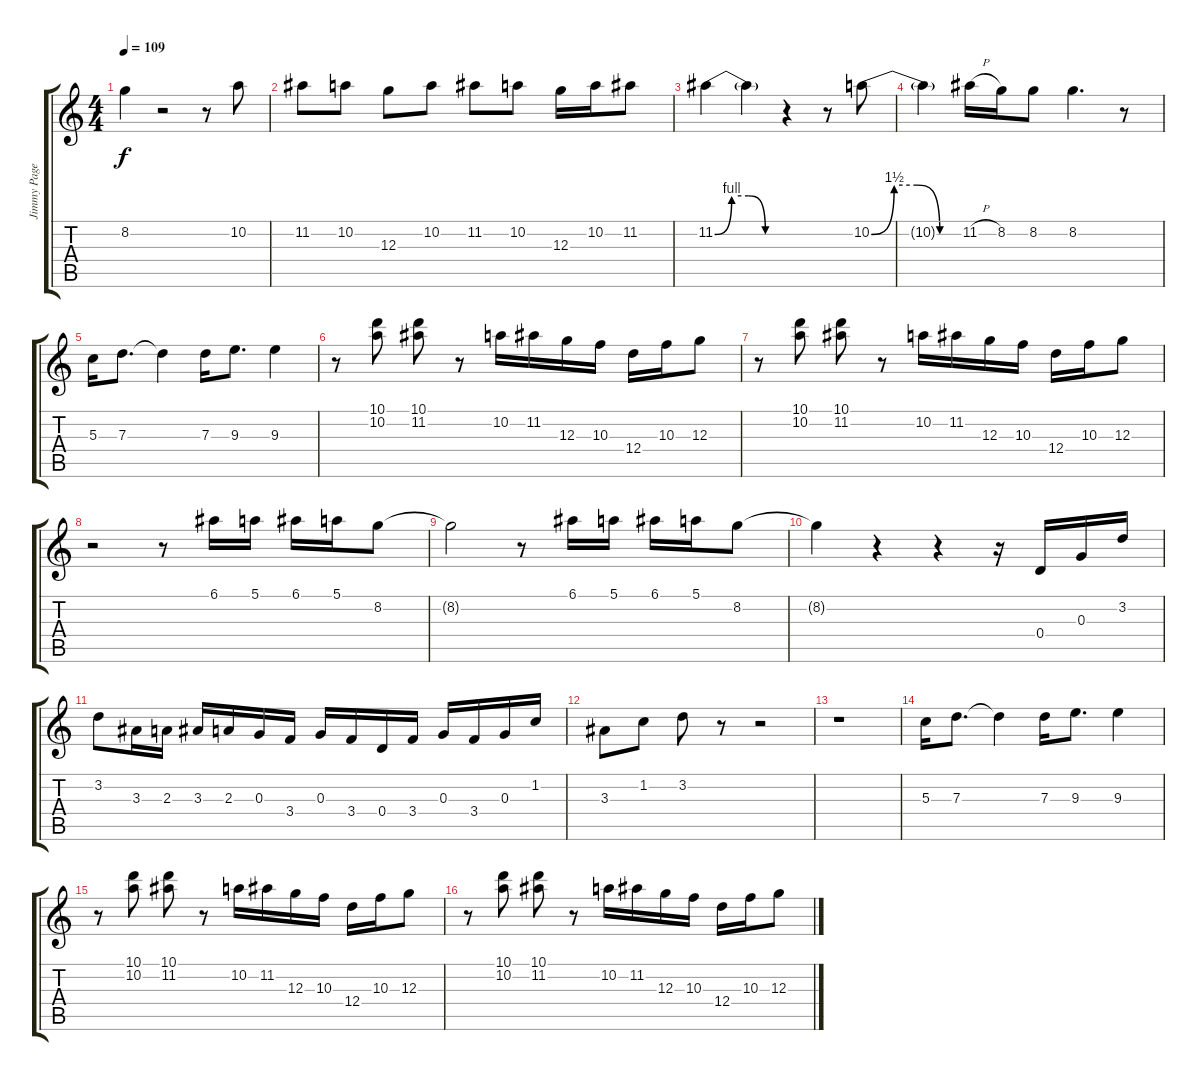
\track ("Jimmy Page (Guitar 2)" "Jimmy Page") {instrument distortionguitar}
\staff {score tabs}
\tuning (E4 B3 G3 D3 A2 E2) {hide}
\ts (4 4)
\tempo 109
\clef g2
\ks c
8.2.4{dy f} r.2 r.8 10.2.8 |
11.2.8 10.2.8 12.3.8 10.2.8 11.2.8 10.2.8 12.3.16 10.2.16 11.2.8 |
11.2{be (custom 0 0 15 4 30 4 45 0 60 0)}.4 11.2{t}.4 r.4 r.8 10.2{be (custom 0 0 15 6 30 6 45 0 60 0)}.8 |
10.2{t}.4 11.2{h}.16 8.2.16 8.2.8 8.2.4{d} r.8 |
5.3.16 7.3.8{d} 7.3{t}.4 7.3.16 9.3.8{d} 9.3.4 |
r.8 (10.1 10.2).8 (10.1 11.2).8 r.8 10.2.16 11.2.16 12.3.16 10.3.16 12.4.16 10.3.16 12.3.8 |
r.8 (10.1 10.2).8 (10.1 11.2).8 r.8 10.2.16 11.2.16 12.3.16 10.3.16 12.4.16 10.3.16 12.3.8 |
r.2 r.8 6.1.16 5.1.16 6.1.16 5.1.16 8.2.8 |
8.2{t}.2 r.8 6.1.16 5.1.16 6.1.16 5.1.16 8.2.8 |
8.2{t}.4 r.4 r.4 r.16 0.4.16 0.3.16 3.2.16 |
3.2.8 3.3.16 2.3.16 3.3.16 2.3.16 0.3.16 3.4.16 0.3.16 3.4.16 0.4.16 3.4.16 0.3.16 3.4.16 0.3.16 1.2.16 |
3.3.8 1.2.8 3.2.8 r.8 r.2 |
r.1 |
5.3.16 7.3.8{d} 7.3{t}.4 7.3.16 9.3.8{d} 9.3.4 |
r.8 (10.1 10.2).8 (10.1 11.2).8 r.8 10.2.16 11.2.16 12.3.16 10.3.16 12.4.16 10.3.16 12.3.8 |
r.8 (10.1 10.2).8 (10.1 11.2).8 r.8 10.2.16 11.2.16 12.3.16 10.3.16 12.4.16 10.3.16 12.3.8
